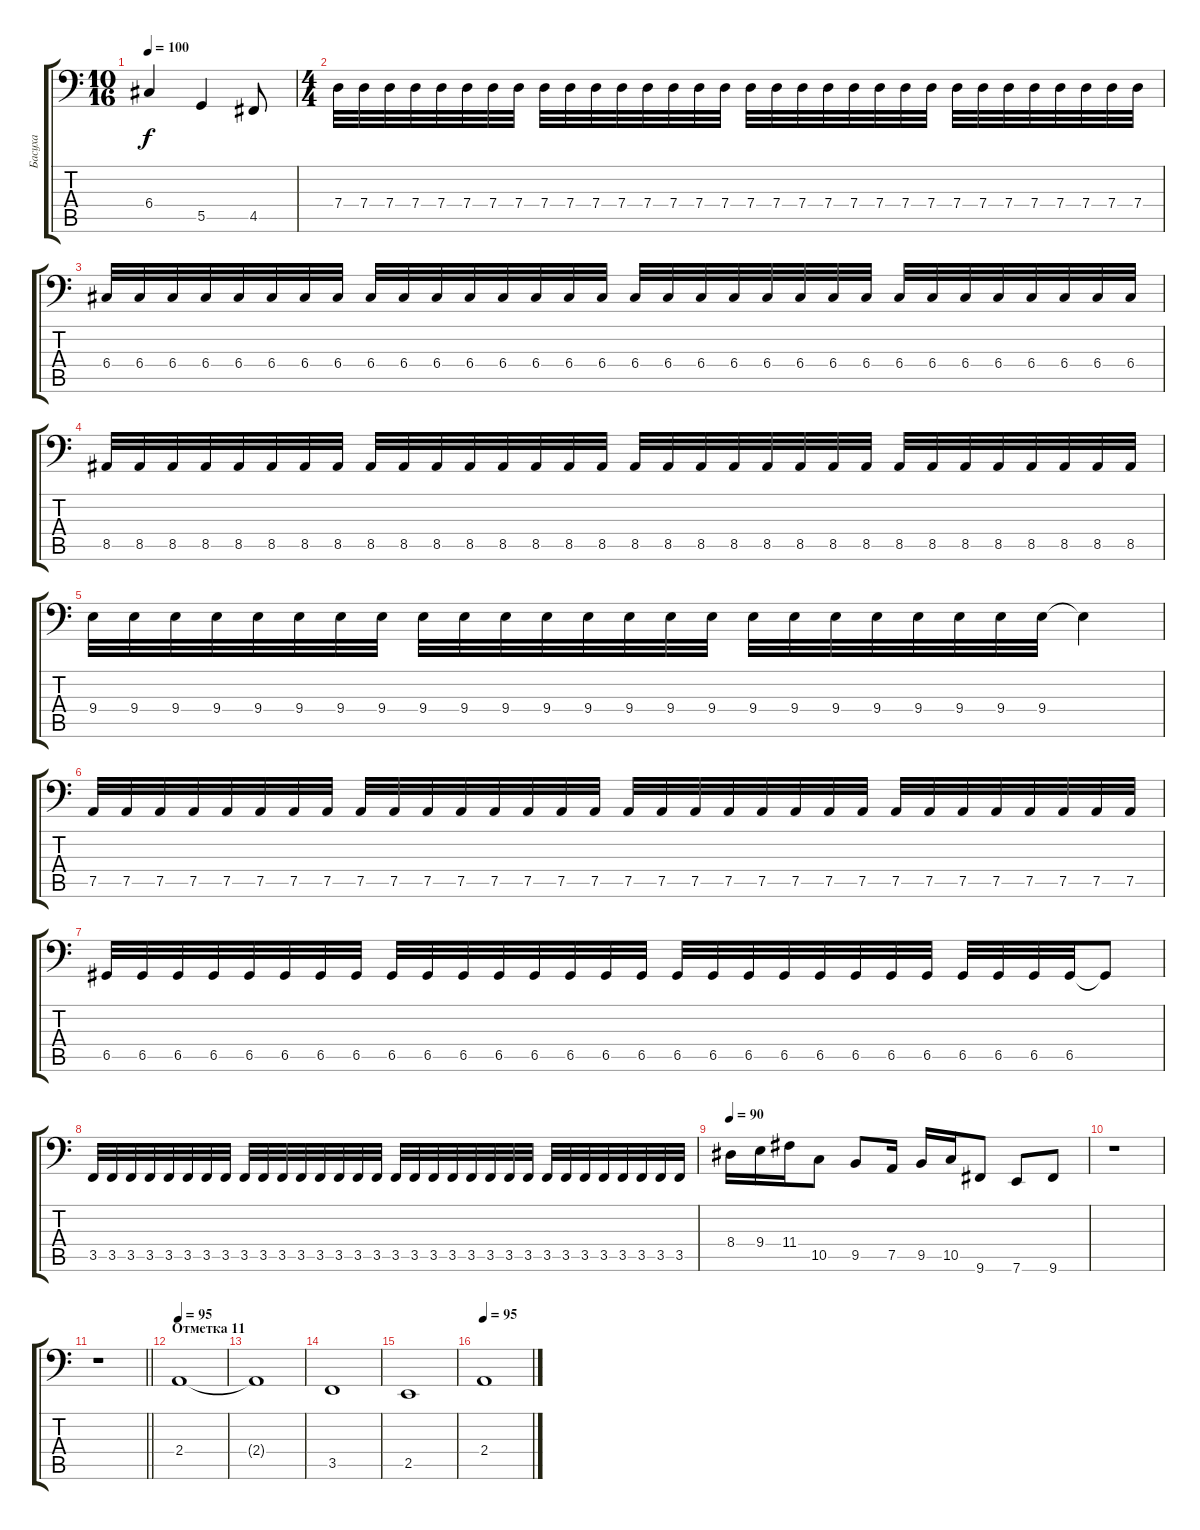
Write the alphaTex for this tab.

\track ("Басуха" "Басуха") {instrument electricbassfinger}
\staff {score tabs}
\tuning (Bb2 F2 C2 G1 D1 A0) {hide}
\ts (10 16)
\tempo 100
\clef f4
\ks c
6.4.4{dy f} 5.5.4 4.5.8 |
\ts (4 4)
7.4.32 7.4.32 7.4.32 7.4.32 7.4.32 7.4.32 7.4.32 7.4.32 7.4.32 7.4.32 7.4.32 7.4.32 7.4.32 7.4.32 7.4.32 7.4.32 7.4.32 7.4.32 7.4.32 7.4.32 7.4.32 7.4.32 7.4.32 7.4.32 7.4.32 7.4.32 7.4.32 7.4.32 7.4.32 7.4.32 7.4.32 7.4.32 |
6.4.32 6.4.32 6.4.32 6.4.32 6.4.32 6.4.32 6.4.32 6.4.32 6.4.32 6.4.32 6.4.32 6.4.32 6.4.32 6.4.32 6.4.32 6.4.32 6.4.32 6.4.32 6.4.32 6.4.32 6.4.32 6.4.32 6.4.32 6.4.32 6.4.32 6.4.32 6.4.32 6.4.32 6.4.32 6.4.32 6.4.32 6.4.32 |
8.5.32 8.5.32 8.5.32 8.5.32 8.5.32 8.5.32 8.5.32 8.5.32 8.5.32 8.5.32 8.5.32 8.5.32 8.5.32 8.5.32 8.5.32 8.5.32 8.5.32 8.5.32 8.5.32 8.5.32 8.5.32 8.5.32 8.5.32 8.5.32 8.5.32 8.5.32 8.5.32 8.5.32 8.5.32 8.5.32 8.5.32 8.5.32 |
9.4.32 9.4.32 9.4.32 9.4.32 9.4.32 9.4.32 9.4.32 9.4.32 9.4.32 9.4.32 9.4.32 9.4.32 9.4.32 9.4.32 9.4.32 9.4.32 9.4.32 9.4.32 9.4.32 9.4.32 9.4.32 9.4.32 9.4.32 9.4.32 9.4{t}.4 |
7.5.32 7.5.32 7.5.32 7.5.32 7.5.32 7.5.32 7.5.32 7.5.32 7.5.32 7.5.32 7.5.32 7.5.32 7.5.32 7.5.32 7.5.32 7.5.32 7.5.32 7.5.32 7.5.32 7.5.32 7.5.32 7.5.32 7.5.32 7.5.32 7.5.32 7.5.32 7.5.32 7.5.32 7.5.32 7.5.32 7.5.32 7.5.32 |
6.5.32 6.5.32 6.5.32 6.5.32 6.5.32 6.5.32 6.5.32 6.5.32 6.5.32 6.5.32 6.5.32 6.5.32 6.5.32 6.5.32 6.5.32 6.5.32 6.5.32 6.5.32 6.5.32 6.5.32 6.5.32 6.5.32 6.5.32 6.5.32 6.5.32 6.5.32 6.5.32 6.5.32 6.5{t}.8 |
3.5.32 3.5.32 3.5.32 3.5.32 3.5.32 3.5.32 3.5.32 3.5.32 3.5.32 3.5.32 3.5.32 3.5.32 3.5.32 3.5.32 3.5.32 3.5.32 3.5.32 3.5.32 3.5.32 3.5.32 3.5.32 3.5.32 3.5.32 3.5.32 3.5.32 3.5.32 3.5.32 3.5.32 3.5.32 3.5.32 3.5.32 3.5.32 |
\tempo 90
8.4.16 9.4.16 11.4.16 10.5.8 9.5.8 7.5.16 9.5.16 10.5.16 9.6.8 7.6.8 9.6.8 |
r.1 |
\barLineRight lightlight
r.1 |
\section ("" "Отметка 11")
\tempo 95
2.4.1 |
2.4{t}.1 |
3.5.1 |
2.5.1 |
\tempo 95
2.4.1
